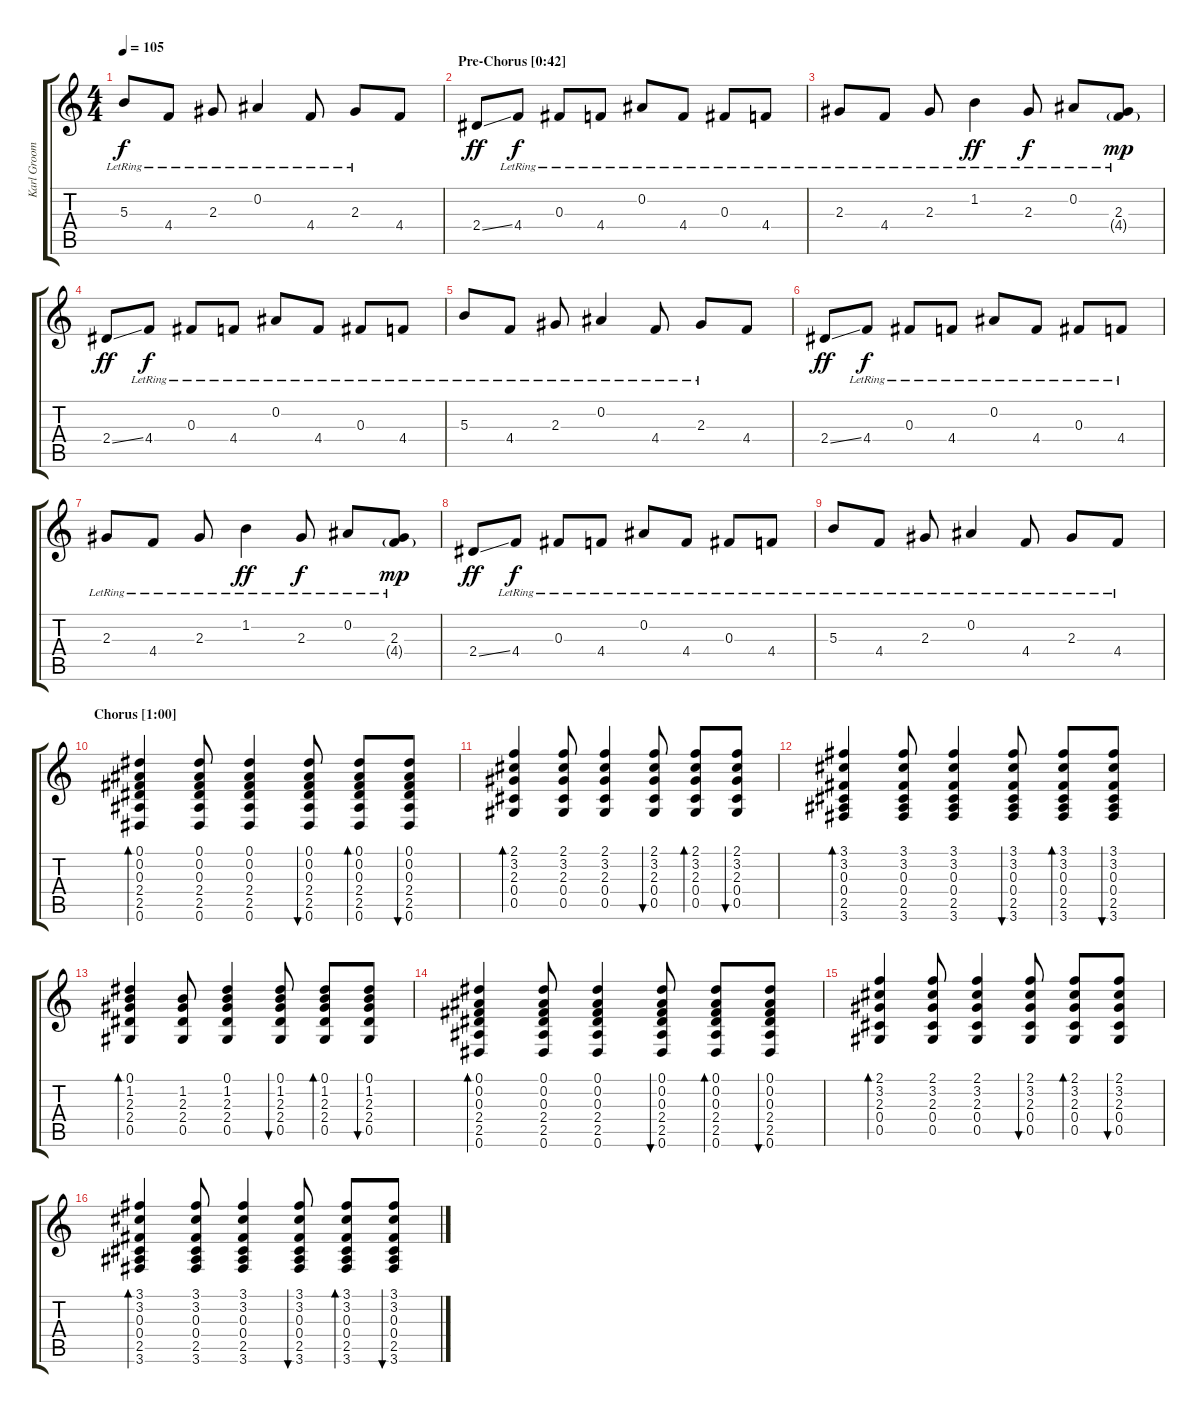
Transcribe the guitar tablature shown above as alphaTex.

\track ("Karl Groom" "Karl Groom") {instrument acousticguitarsteel}
\staff {score tabs}
\tuning (Eb4 Bb3 Gb3 Db3 Ab2 Eb2) {hide}
\ts (4 4)
\tempo 105
\clef g2
\ks c
5.3{lr}.8{dy f} 4.4{lr}.8 2.3{lr}.8 0.2{lr}.4 4.4{lr}.8 2.3{lr}.8 4.4.8 |
\section ("" "Pre-Chorus [0:42]")
2.4{ss}.8{dy ff} 4.4{lr}.8{dy f} 0.3{lr}.8 4.4{lr}.8 0.2{lr}.8 4.4{lr}.8 0.3{lr}.8 4.4{lr}.8 |
2.3{lr}.8 4.4{lr}.8 2.3{lr}.8 1.2{lr}.4{dy ff} 2.3{lr}.8{dy f} 0.2{lr}.8 (2.3{lr} 4.4{g lr}).8{dy mp} |
2.4{ss}.8{dy ff} 4.4{lr}.8{dy f} 0.3{lr}.8 4.4{lr}.8 0.2{lr}.8 4.4{lr}.8 0.3{lr}.8 4.4{lr}.8 |
5.3{lr}.8 4.4{lr}.8 2.3{lr}.8 0.2{lr}.4 4.4{lr}.8 2.3{lr}.8 4.4.8 |
2.4{ss}.8{dy ff} 4.4{lr}.8{dy f} 0.3{lr}.8 4.4{lr}.8 0.2{lr}.8 4.4{lr}.8 0.3{lr}.8 4.4{lr}.8 |
2.3{lr}.8 4.4{lr}.8 2.3{lr}.8 1.2{lr}.4{dy ff} 2.3{lr}.8{dy f} 0.2{lr}.8 (2.3{lr} 4.4{g lr}).8{dy mp} |
2.4{ss}.8{dy ff} 4.4{lr}.8{dy f} 0.3{lr}.8 4.4{lr}.8 0.2{lr}.8 4.4{lr}.8 0.3{lr}.8 4.4{lr}.8 |
5.3{lr}.8 4.4{lr}.8 2.3{lr}.8 0.2{lr}.4 4.4{lr}.8 2.3{lr}.8 4.4{lr}.8 |
\section ("" "Chorus [1:00]")
(0.1 0.2 0.3 2.4 2.5 0.6).4{bd 60} (0.1 0.2 0.3 2.4 2.5 0.6).8 (0.1 0.2 0.3 2.4 2.5 0.6).4 (0.1 0.2 0.3 2.4 2.5 0.6).8{bu 60} (0.1 0.2 0.3 2.4 2.5 0.6).8{bd 60} (0.1 0.2 0.3 2.4 2.5 0.6).8{bu 60} |
(2.1 3.2 2.3 0.4 0.5).4{bd 60} (2.1 3.2 2.3 0.4 0.5).8 (2.1 3.2 2.3 0.4 0.5).4 (2.1 3.2 2.3 0.4 0.5).8{bu 60} (2.1 3.2 2.3 0.4 0.5).8{bd 60} (2.1 3.2 2.3 0.4 0.5).8{bu 60} |
(3.1 3.2 0.3 0.4 2.5 3.6).4{bd 60} (3.1 3.2 0.3 0.4 2.5 3.6).8 (3.1 3.2 0.3 0.4 2.5 3.6).4 (3.1 3.2 0.3 0.4 2.5 3.6).8{bu 60} (3.1 3.2 0.3 0.4 2.5 3.6).8{bd 60} (3.1 3.2 0.3 0.4 2.5 3.6).8{bu 60} |
(0.1 1.2 2.3 2.4 0.5).4{bd 60} (1.2 2.3 2.4 0.5).8 (0.1 1.2 2.3 2.4 0.5).4 (0.1 1.2 2.3 2.4 0.5).8{bu 60} (0.1 1.2 2.3 2.4 0.5).8{bd 60} (0.1 1.2 2.3 2.4 0.5).8{bu 60} |
\section ("" "")
(0.1 0.2 0.3 2.4 2.5 0.6).4{bd 60} (0.1 0.2 0.3 2.4 2.5 0.6).8 (0.1 0.2 0.3 2.4 2.5 0.6).4 (0.1 0.2 0.3 2.4 2.5 0.6).8{bu 60} (0.1 0.2 0.3 2.4 2.5 0.6).8{bd 60} (0.1 0.2 0.3 2.4 2.5 0.6).8{bu 60} |
(2.1 3.2 2.3 0.4 0.5).4{bd 60} (2.1 3.2 2.3 0.4 0.5).8 (2.1 3.2 2.3 0.4 0.5).4 (2.1 3.2 2.3 0.4 0.5).8{bu 60} (2.1 3.2 2.3 0.4 0.5).8{bd 60} (2.1 3.2 2.3 0.4 0.5).8{bu 60} |
(3.1 3.2 0.3 0.4 2.5 3.6).4{bd 60} (3.1 3.2 0.3 0.4 2.5 3.6).8 (3.1 3.2 0.3 0.4 2.5 3.6).4 (3.1 3.2 0.3 0.4 2.5 3.6).8{bu 60} (3.1 3.2 0.3 0.4 2.5 3.6).8{bd 60} (3.1 3.2 0.3 0.4 2.5 3.6).8{bu 60}
